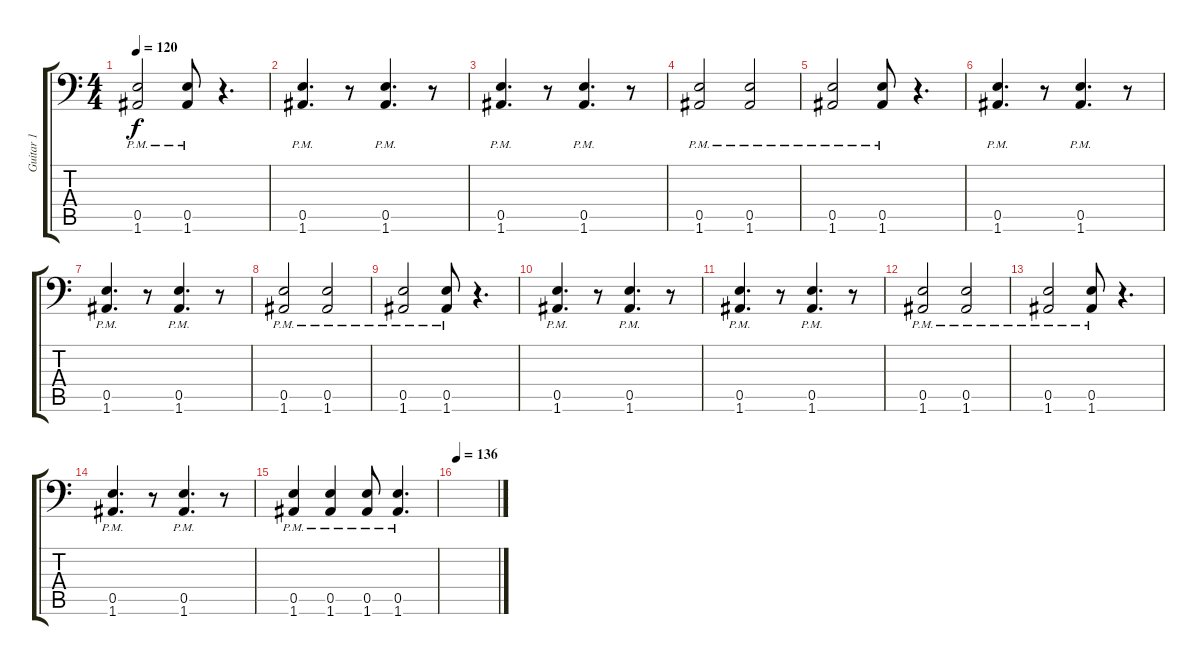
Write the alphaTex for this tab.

\track ("Guitar 1" "Guitar 1") {instrument distortionguitar}
\staff {score tabs}
\tuning (B3 Gb3 D3 A2 E2 A1) {hide}
\ts (4 4)
\tempo 120
\clef f4
\ks c
(0.5{pm} 1.6{pm}).2{dy f} (0.5{pm} 1.6{pm}).8 r.4{d} |
(0.5{pm} 1.6{pm}).4{d} r.8 (0.5{pm} 1.6{pm}).4{d} r.8 |
(0.5{pm} 1.6{pm}).4{d} r.8 (0.5{pm} 1.6{pm}).4{d} r.8 |
(0.5{pm} 1.6{pm}).2 (0.5{pm} 1.6{pm}).2 |
(0.5{pm} 1.6{pm}).2 (0.5{pm} 1.6{pm}).8 r.4{d} |
(0.5{pm} 1.6{pm}).4{d} r.8 (0.5{pm} 1.6{pm}).4{d} r.8 |
(0.5{pm} 1.6{pm}).4{d} r.8 (0.5{pm} 1.6{pm}).4{d} r.8 |
(0.5{pm} 1.6{pm}).2 (0.5{pm} 1.6{pm}).2 |
(0.5{pm} 1.6{pm}).2 (0.5{pm} 1.6{pm}).8 r.4{d} |
(0.5{pm} 1.6{pm}).4{d} r.8 (0.5{pm} 1.6{pm}).4{d} r.8 |
(0.5{pm} 1.6{pm}).4{d} r.8 (0.5{pm} 1.6{pm}).4{d} r.8 |
(0.5{pm} 1.6{pm}).2 (0.5{pm} 1.6{pm}).2 |
(0.5{pm} 1.6{pm}).2 (0.5{pm} 1.6{pm}).8 r.4{d} |
(0.5{pm} 1.6{pm}).4{d} r.8 (0.5{pm} 1.6{pm}).4{d} r.8 |
(0.5{pm} 1.6{pm}).4 (0.5{pm} 1.6{pm}).4 (0.5{pm} 1.6{pm}).8 (0.5{pm} 1.6{pm}).4{d} |
\tempo 136
